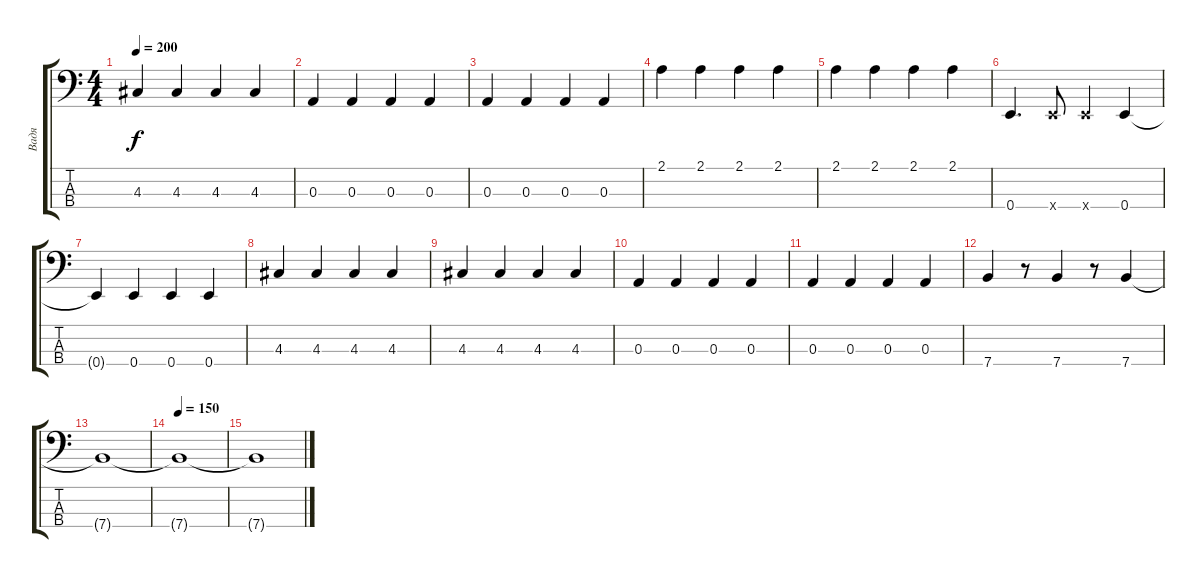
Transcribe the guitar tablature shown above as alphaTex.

\track ("Вадя" "Вадя") {instrument electricbassfinger}
\staff {score tabs}
\tuning (G2 D2 A1 E1) {hide}
\ts (4 4)
\tempo 200
\clef f4
\ks c
4.3.4{dy f} 4.3.4 4.3.4 4.3.4 |
0.3.4 0.3.4 0.3.4 0.3.4 |
0.3.4 0.3.4 0.3.4 0.3.4 |
2.1.4 2.1.4 2.1.4 2.1.4 |
2.1.4 2.1.4 2.1.4 2.1.4 |
0.4.4{d} 0.4{x}.8 0.4{x}.4 0.4.4 |
0.4{t}.4 0.4.4 0.4.4 0.4.4 |
4.3.4 4.3.4 4.3.4 4.3.4 |
4.3.4 4.3.4 4.3.4 4.3.4 |
0.3.4 0.3.4 0.3.4 0.3.4 |
0.3.4 0.3.4 0.3.4 0.3.4 |
7.4.4 r.8 7.4.4 r.8 7.4.4 |
7.4{t}.1 |
\tempo 150
7.4{t}.1 |
7.4{t}.1
